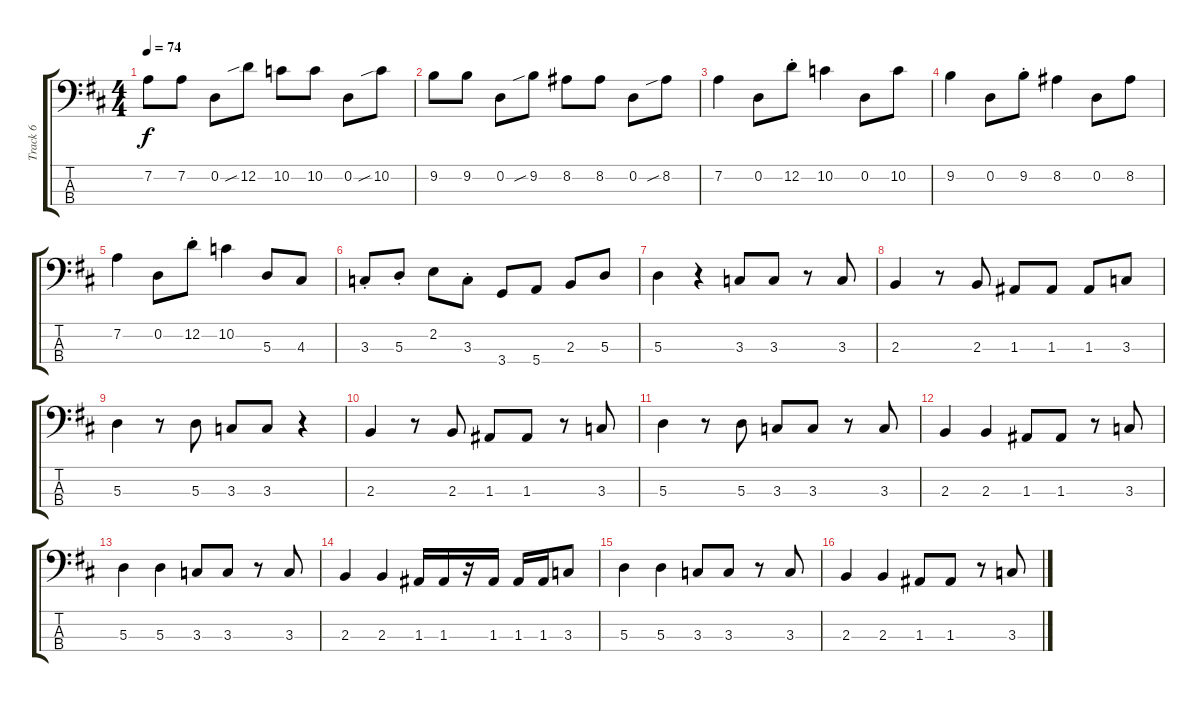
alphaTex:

\track ("Track 6" "Track 6") {instrument electricbassfinger}
\staff {score tabs}
\tuning (G2 D2 A1 E1) {hide}
\ts (4 4)
\tempo 74
\clef f4
\ks d
7.2.8{dy f} 7.2.8 0.2.8 12.2{sib}.8 10.2.8 10.2.8 0.2.8 10.2{sib}.8 |
9.2.8 9.2.8 0.2.8 9.2{sib}.8 8.2.8 8.2.8 0.2.8 8.2{sib}.8 |
7.2.4 0.2.8 12.2{st}.8 10.2.4 0.2.8 10.2.8 |
9.2.4 0.2.8 9.2{st}.8 8.2.4 0.2.8 8.2.8 |
7.2.4 0.2.8 12.2{st}.8 10.2.4 5.3.8 4.3.8 |
3.3{st}.8 5.3{st}.8 2.2.8 3.3{st}.8 3.4.8 5.4.8 2.3.8 5.3.8 |
5.3.4 r.4 3.3.8 3.3.8 r.8 3.3.8 |
2.3.4 r.8 2.3.8 1.3.8 1.3.8 1.3.8 3.3.8 |
5.3.4 r.8 5.3.8 3.3.8 3.3.8 r.4 |
2.3.4 r.8 2.3.8 1.3.8 1.3.8 r.8 3.3.8 |
5.3.4 r.8 5.3.8 3.3.8 3.3.8 r.8 3.3.8 |
2.3.4 2.3.4 1.3.8 1.3.8 r.8 3.3.8 |
5.3.4 5.3.4 3.3.8 3.3.8 r.8 3.3.8 |
2.3.4 2.3.4 1.3.16 1.3.16 r.16 1.3.16 1.3.16 1.3.16 3.3.8 |
5.3.4 5.3.4 3.3.8 3.3.8 r.8 3.3.8 |
2.3.4 2.3.4 1.3.8 1.3.8 r.8 3.3.8
